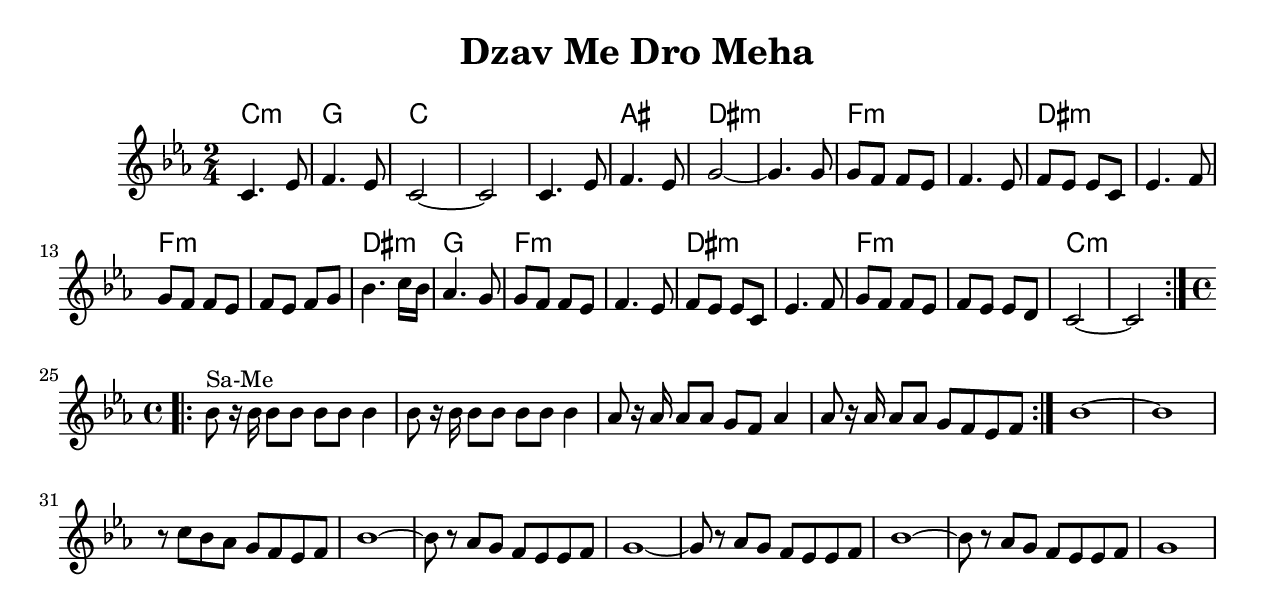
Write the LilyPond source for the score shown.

\version "2.18.0"
\include "english.ly"
\paper{
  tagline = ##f
  print-all-headers = ##t
  #(set-paper-size "letter")
}
date = #(strftime "%d-%m-%Y" (localtime (current-time)))

%\markup{ \italic{ " Updated " \date  }  }

%\markup{ Got something to say? }

%#################################### Melody ########################
melody = \relative c' {
  \clef treble
  \key c \minor
  \time 2/4

  %\partial 16*3 a16 d f   %lead in notes


  %\alternative { { }{ } }

  \repeat volta 2{
    c4. ef8
    f4.  ef8
    c2~
    c2

    c4. ef8
    f4.  ef8
    g2~
    g4. g8

    g8 f f ef
    f4. ef8|
    f8 ef ef c
    ef4. f8

    g8 f f ef
    f8 ef f  g %
    bf4. c16 bf|
    af4. g8|

    g8 f f ef
    f4. ef8|
    f8 ef ef c
    ef4. f8

    g8 f f ef
    f ef ef d

    c2~c2|
  }
  % \alternative { { }{ } }
  %2nd tune
  \time 4/4
  \break
  \repeat volta 2{
    bf'8 ^"Sa-Me"r16 bf  bf8 bf bf bf bf4|
    bf8 r16 bf  bf8 bf bf bf bf4|
    af8 r16 af af8 af g f af4|
    af8 r16 af af8 af g f ef f|
  }

  bf1 ~
  bf1
  r8 c bf af g f ef f|
  %af8 g f ef ef f g4~
  bf1 ~


  bf8 r8 af g f ef ef f~|
  g1~

  g8 r8 af g f ef ef f~|
  bf1~

  bf8 r8 af g f ef ef f~|%?
  g1
}
%################################# Lyrics #####################
%\addlyrics{  }
%################################# Chords #######################
harmonies = \chordmode {
  c2:m
  g2
  c2
  s2*2
  as2%%?
  ds2:m
  s2
  f2:m
  s2
  ds2:m   %11
  s2

  f2:m
  s2
  ds2:m
  g2

  f2:m
  s2
  ds2:m
  s2
  f2:m
  s2
  c2:m

  %Sa-me

}

\score {
  <<
    \new ChordNames {
      \set chordChanges = ##t

      \harmonies
    }
    \new Staff
    \melody
  >>
  \header{
    title= "Dzav Me Dro Meha"
    subtitle=""
    composer= ""
    instrument =""
    arranger= ""
  }
  \layout{indent = 1.0\cm}
  \midi {
    \tempo 4 = 120

    % \midi { }
  }
}
%{
% more verses:
\markup{}
\markup {
  \fill-line {
    \hspace #0.1 % distance from left margin
    \column {
      \line { "1."
	\column {
	  ""
	}
      }
      \hspace #0.2 % vertical distance between verses
      \line { "2."
	\column {
	 ""
	}
      }
    }
    \hspace #0.1  % horiz. distance between columns
    \column {
      \line { "3."
	\column {
	  ""
	}
      }
      \hspace #0.2 % distance between verses
      \line { "4."
	\column {
	 ""
	}
      }
    }
    \hspace #0.1 % distance to right margin
  }
}

%}
